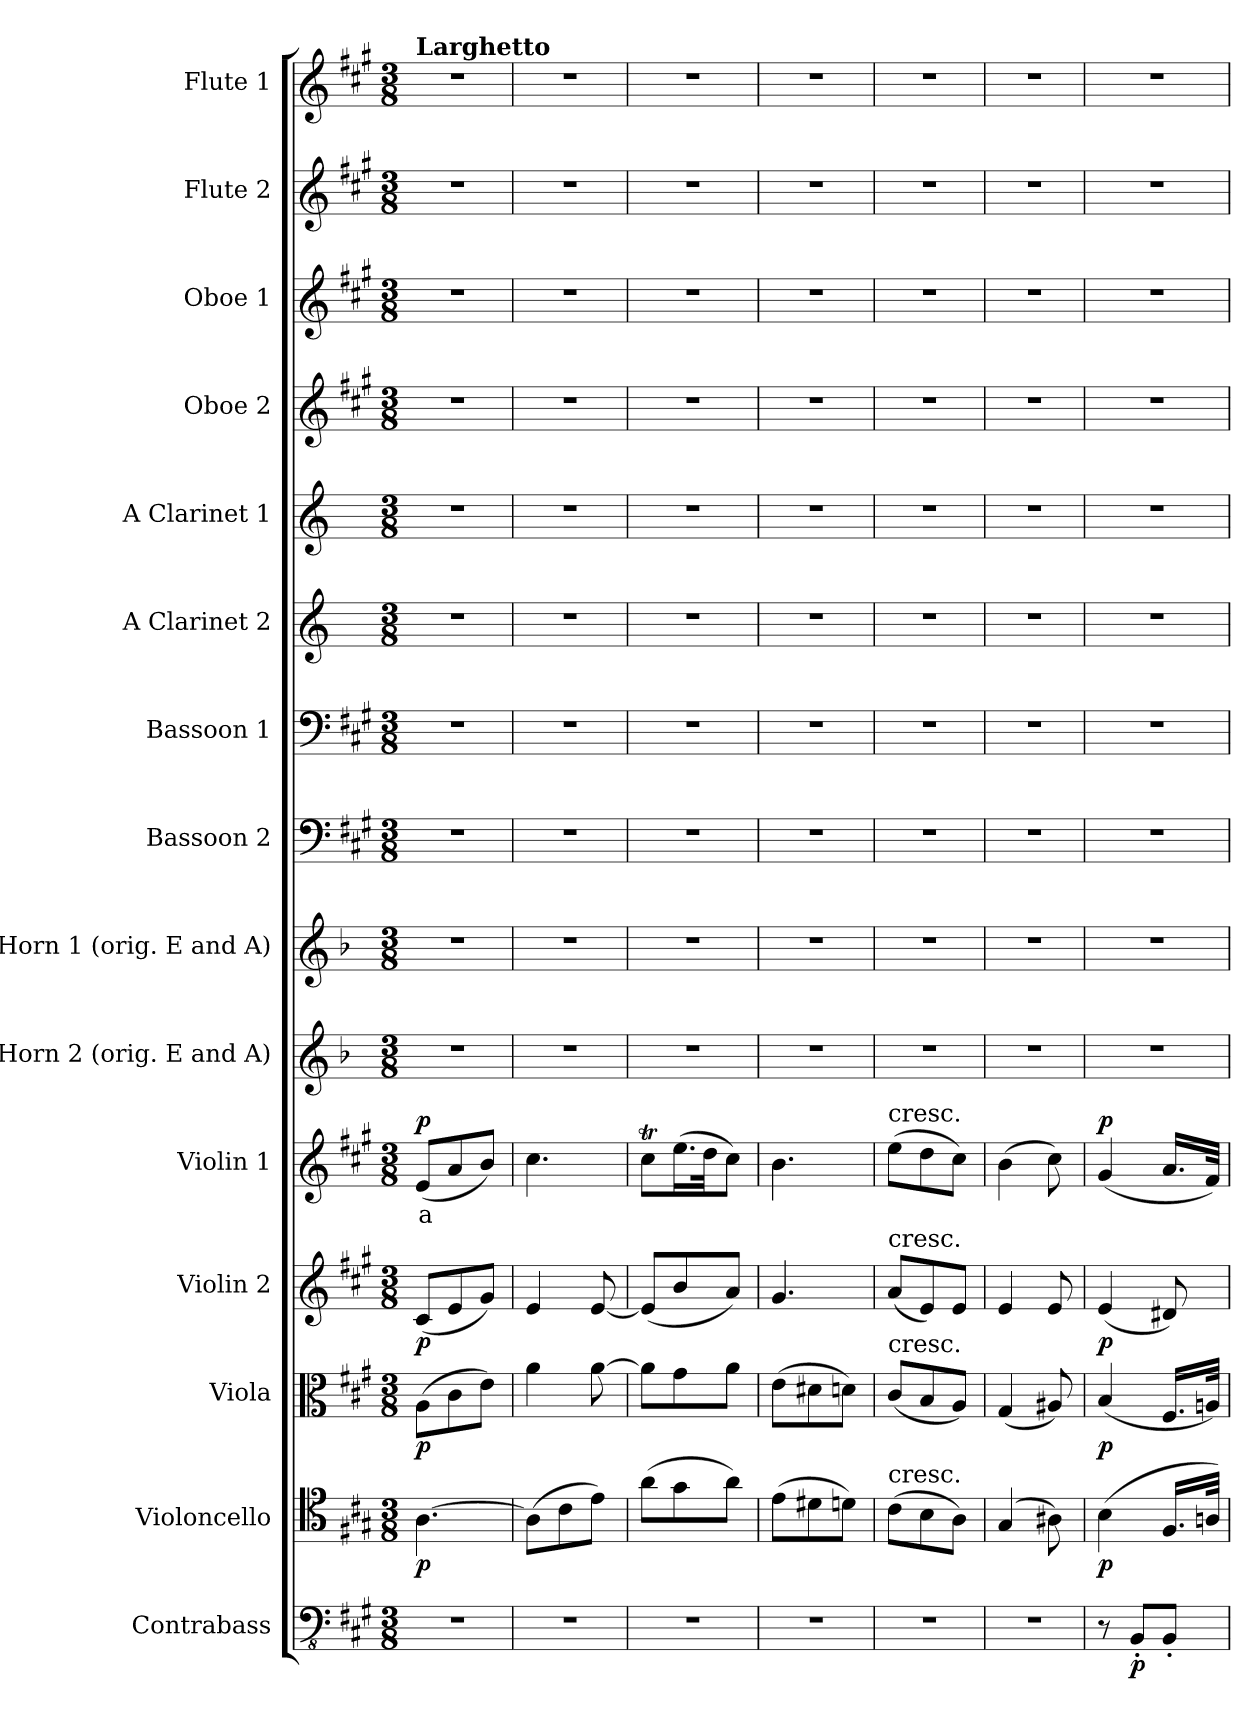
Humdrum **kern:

**kern	**dynam	**kern	**dynam	**kern	**dynam	**kern	**dynam	**kern	**text	**dynam	**kern	**kern	**kern	**kern	**kern	**kern	**kern	**kern	**kern	**kern
*part15	*part15	*part14	*part14	*part13	*part13	*part12	*part12	*part11	*part11	*part11	*part10	*part9	*part8	*part7	*part6	*part5	*part4	*part3	*part2	*part1
*staff15	*staff15	*staff14	*staff14	*staff13	*staff13	*staff12	*staff12	*staff11	*staff11	*staff11	*staff10	*staff9	*staff8	*staff7	*staff6	*staff5	*staff4	*staff3	*staff2	*staff1
*I"Contrabass	*	*I"Violoncello	*	*I"Viola	*	*I"Violin 2	*	*I"Violin 1	*	*	*I"E Horn 2 (orig. E and A)	*I"E Horn 1 (orig. E and A)	*I"Bassoon 2	*I"Bassoon 1	*I"A Clarinet 2	*I"A Clarinet 1	*I"Oboe 2	*I"Oboe 1	*I"Flute 2	*I"Flute 1
*I'Cb	*	*I'Vc	*	*I'Vla	*	*I'Vln 2	*	*I'Vln 1	*	*	*I'Hn 2	*I'Hn 1	*I'Bsn 2	*I'Bsn 1	*I'Cl 2	*I'Cl 1	*I'Ob 2	*I'Ob 1	*I'Fl 2	*I'Fl 1
*clefFv4	*	*clefC4	*	*clefC3	*	*clefG2	*	*clefG2	*	*	*clefG2	*clefG2	*clefF4	*clefF4	*clefG2	*clefG2	*clefG2	*clefG2	*clefG2	*clefG2
*	*	*	*	*	*	*	*	*	*	*	*ITrd5c8	*ITrd5c8	*	*	*ITrd2c3	*ITrd2c3	*	*	*	*
*k[f#c#g#]	*	*k[f#c#g#]	*	*k[f#c#g#]	*	*k[f#c#g#]	*	*k[f#c#g#]	*	*	*k[f#c#g#]	*k[f#c#g#]	*k[f#c#g#]	*k[f#c#g#]	*k[f#c#g#]	*k[f#c#g#]	*k[f#c#g#]	*k[f#c#g#]	*k[f#c#g#]	*k[f#c#g#]
*M3/8	*	*M3/8	*	*M3/8	*	*M3/8	*	*M3/8	*	*	*M3/8	*M3/8	*M3/8	*M3/8	*M3/8	*M3/8	*M3/8	*M3/8	*M3/8	*M3/8
*MM46	*	*MM46	*	*MM46	*	*MM46	*	*MM46	*	*	*MM46	*MM46	*MM46	*MM46	*MM46	*MM46	*MM46	*MM46	*MM46	*MM46
=1	=1	=1	=1	=1	=1	=1	=1	=1	=1	=1	=1	=1	=1	=1	=1	=1	=1	=1	=1	=1
!	!	!	!	!	!	!	!	!	!	!	!	!	!	!	!	!	!	!	!	!LO:TX:a:B:t=Larghetto
!	!	!	!LO:DY:b	!	!LO:DY:b	!	!LO:DY:b	!	!LO:LY:b:color=#FF0000	!LO:DY:b	!	!	!	!	!	!	!	!	!	!
4.r	.	[4.A\	p	(8A\L	p	(8c#/L	p	(8e/L	a	p	4.r	4.r	4.r	4.r	4.r	4.r	4.r	4.r	4.r	4.r
.	.	.	.	8c#\	.	8e/	.	8a/	.	.	.	.	.	.	.	.	.	.	.	.
.	.	.	.	8e\J)	.	8g#/J)	.	8b/J)	.	.	.	.	.	.	.	.	.	.	.	.
=2	=2	=2	=2	=2	=2	=2	=2	=2	=2	=2	=2	=2	=2	=2	=2	=2	=2	=2	=2	=2
4.r	.	(8A\L]	.	4a\	.	4e/	.	4.cc#\	.	.	4.r	4.r	4.r	4.r	4.r	4.r	4.r	4.r	4.r	4.r
.	.	8c#\	.	.	.	.	.	.	.	.	.	.	.	.	.	.	.	.	.	.
.	.	8e\J)	.	[8a\	.	[8e/	.	.	.	.	.	.	.	.	.	.	.	.	.	.
=3	=3	=3	=3	=3	=3	=3	=3	=3	=3	=3	=3	=3	=3	=3	=3	=3	=3	=3	=3	=3
4.r	.	(8a\L	.	8a\L]	.	(8e/L]	.	8cc#t\L	.	.	4.r	4.r	4.r	4.r	4.r	4.r	4.r	4.r	4.r	4.r
.	.	8g#\	.	8g#\	.	8b/	.	(16.ee\L	.	.	.	.	.	.	.	.	.	.	.	.
.	.	.	.	.	.	.	.	32dd\JK	.	.	.	.	.	.	.	.	.	.	.	.
.	.	8a\J)	.	8a\J	.	8a/J)	.	8cc#\J)	.	.	.	.	.	.	.	.	.	.	.	.
=4	=4	=4	=4	=4	=4	=4	=4	=4	=4	=4	=4	=4	=4	=4	=4	=4	=4	=4	=4	=4
4.r	.	(8e\L	.	(8e\L	.	4.g#/	.	4.b\	.	.	4.r	4.r	4.r	4.r	4.r	4.r	4.r	4.r	4.r	4.r
.	.	8d#X\	.	8d#X\	.	.	.	.	.	.	.	.	.	.	.	.	.	.	.	.
.	.	8dn\J)	.	8dn\J)	.	.	.	.	.	.	.	.	.	.	.	.	.	.	.	.
=5	=5	=5	=5	=5	=5	=5	=5	=5	=5	=5	=5	=5	=5	=5	=5	=5	=5	=5	=5	=5
!	!	!	!	!	!	!	!	!LO:TX:a:t=cresc.	!	!	!	!	!	!	!	!	!	!	!	!
!	!	!	!	!	!	!LO:TX:a:t=cresc.	!	!	!	!	!	!	!	!	!	!	!	!	!	!
!	!	!	!	!LO:TX:a:t=cresc.	!	!	!	!	!	!	!	!	!	!	!	!	!	!	!	!
!	!	!LO:TX:a:t=cresc.	!	!	!	!	!	!	!	!	!	!	!	!	!	!	!	!	!	!
4.r	.	(8c#\L	.	(8c#/L	.	(8a/L	.	(8ee\L	.	.	4.r	4.r	4.r	4.r	4.r	4.r	4.r	4.r	4.r	4.r
.	.	8B\	.	8B/	.	8e/)	.	8dd\	.	.	.	.	.	.	.	.	.	.	.	.
.	.	8A\J)	.	8A/J)	.	8e/J	.	8cc#\J)	.	.	.	.	.	.	.	.	.	.	.	.
=6	=6	=6	=6	=6	=6	=6	=6	=6	=6	=6	=6	=6	=6	=6	=6	=6	=6	=6	=6	=6
4.r	.	(4G#/	.	(4G#/	.	4e/	.	(4b\	.	.	4.r	4.r	4.r	4.r	4.r	4.r	4.r	4.r	4.r	4.r
.	.	8A#X\)	.	8A#X/)	.	8e/	.	8cc#\)	.	.	.	.	.	.	.	.	.	.	.	.
=7	=7	=7	=7	=7	=7	=7	=7	=7	=7	=7	=7	=7	=7	=7	=7	=7	=7	=7	=7	=7
!	!	!	!LO:DY:b	!	!LO:DY:b	!	!LO:DY:b	!	!	!LO:DY:b	!	!	!	!	!	!	!	!	!	!
8r	.	(4B\	p	(4B/	p	(4e/	p	(4g#/	.	p	4.r	4.r	4.r	4.r	4.r	4.r	4.r	4.r	4.r	4.r
!	!LO:DY:b	!	!	!	!	!	!	!	!	!	!	!	!	!	!	!	!	!	!	!
8BBB'/L	p	.	.	.	.	.	.	.	.	.	.	.	.	.	.	.	.	.	.	.
8BBB'/J	.	16.F#/LL	.	16.F#/LL	.	8d#X/)	.	16.a/LL	.	.	.	.	.	.	.	.	.	.	.	.
.	.	32An/JJk)	.	32An/JJk)	.	.	.	32f#/JJk)	.	.	.	.	.	.	.	.	.	.	.	.
=	=	=	=	=	=	=	=	=	=	=	=	=	=	=	=	=	=	=	=	=
*-	*-	*-	*-	*-	*-	*-	*-	*-	*-	*-	*-	*-	*-	*-	*-	*-	*-	*-	*-	*-
